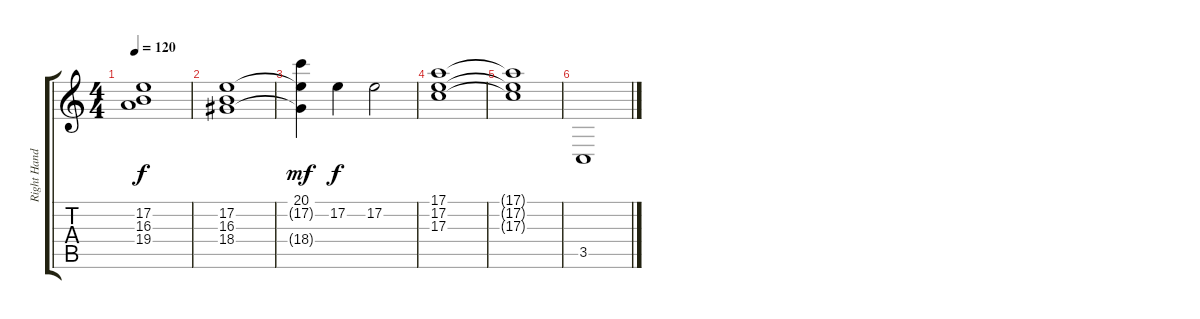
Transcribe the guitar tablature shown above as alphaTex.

\track ("Right Hand - G Major - 1st part" "Right Hand") {instrument violin}
\staff {score tabs}
\tuning (E4 B3 G3 D3 A2 E2) {hide}
\ts (4 4)
\tempo 120
\clef g2
\ks c
(17.2 16.3 19.4).1{dy f} |
(17.2 16.3 18.4).1 |
(20.1{t} 17.2{t} 18.4{t}).4{dy mf} 17.2.4{dy f} 17.2.2 |
(17.1 17.2 17.3).1 |
(17.1{t} 17.2{t} 17.3{t}).1 |
3.5.1
